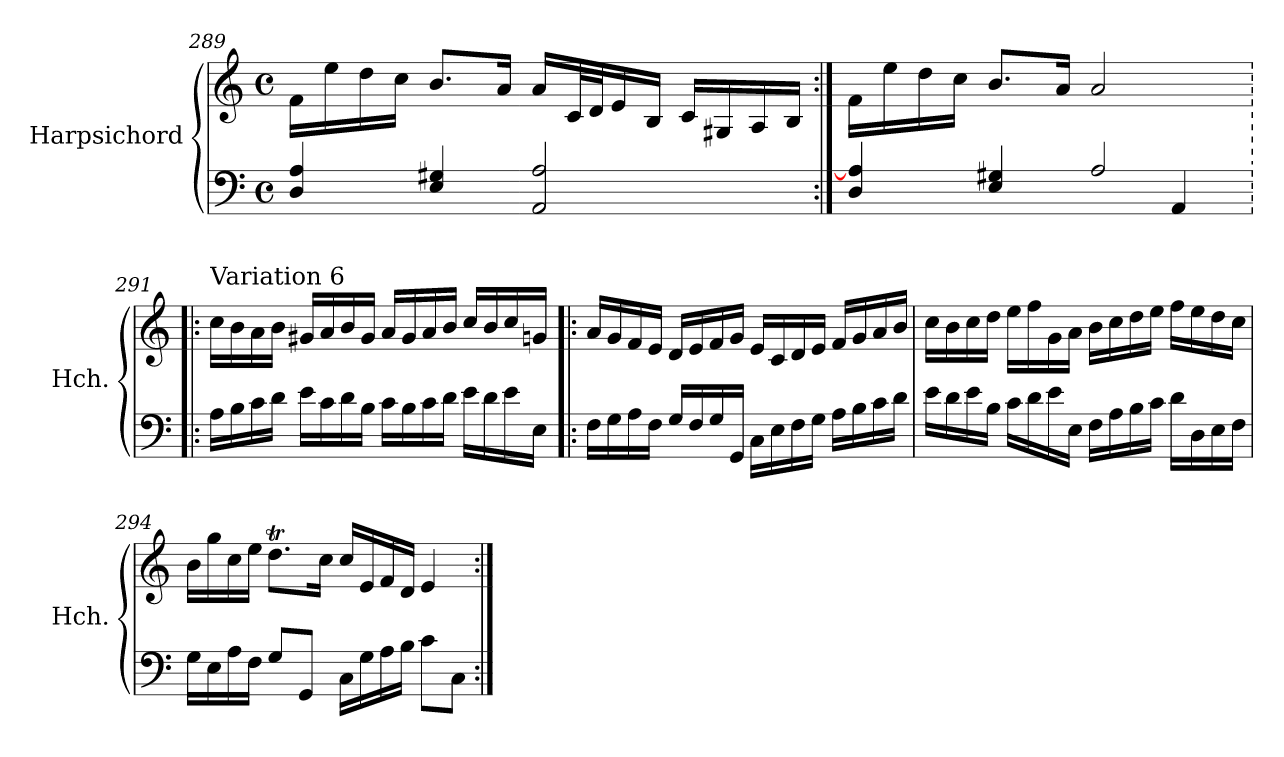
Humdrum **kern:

**kern	**kern
*part1	*part1
*staff2	*staff1
*I"Harpsichord	*
*I'Hch.	*
*clefF4	*clefG2
*k[]	*k[]
*M4/4	*M4/4
*met(c)	*met(c)
=289	=289
4D/ 4A/	16f\LL
.	16ee\
.	16dd\
.	16cc\JJ
4E/ 4G#X/	8.b/L
.	16a/Jk
2AA/ 2A/	16a/LL
.	32c/L
.	32d/J
.	16e/
.	16B/JJ
.	16c/LL
.	16G#X/
.	16A/
.	16B/JJ
=290:|!	=290:|!
*^	*
4D/ 4A/]	2.ryy	16f\LL
.	.	16ee\
.	.	16dd\
.	.	16cc\JJ
4E/ 4G#X/	.	8.b/L
.	.	16a/Jk
2A/	.	2a/
.	4AA/	.
*v	*v	*
!!LO:LB:g=z
=291|!:	=291|!:
*	*MM85
*^	*
!	!	!LO:TX:t=Variation 6
*v	*v	*
16A\LL	16cc\LL
16B\	16b\
16c\	16a\
16d\JJ	16b\JJ
16e\LL	16g#X/LL
16c\	16a/
16d\	16b/
16B\JJ	16g#/JJ
16c\LL	16a/LL
16B\	16g#/
16c\	16a/
16d\JJ	16b/JJ
16e\LL	16cc/LL
16d\	16b/
16e\	16cc/
16E\JJ	16gn/JJ
=292	=292
16F\LL	16a/LL
16G\	16g/
16A\	16f/
16F\JJ	16e/JJ
16G/LL	16d/LL
16F/	16e/
16G/	16f/
16GG/JJ	16g/JJ
16C\LL	16e/LL
16E\	16c/
16F\	16d/
16G\JJ	16e/JJ
16A\LL	16f/LL
16B\	16g/
16c\	16a/
16d\JJ	16b/JJ
=293	=293
16e\LL	16cc\LL
16d\	16b\
16e\	16cc\
16B\JJ	16dd\JJ
16c\LL	16ee\LL
16d\	16ff\
16e\	16g\
16E\JJ	16a\JJ
16F\LL	16b\LL
16A\	16cc\
16B\	16dd\
16c\JJ	16ee\JJ
16d\LL	16ff\LL
16D\	16ee\
16E\	16dd\
16F\JJ	16cc\JJ
!!LO:LB:g=z
=294	=294
16G\LL	16b\LL
16E\	16gg\
16A\	16cc\
16F\JJ	16ee\JJ
8G/L	8.ddT\L
8GG/J	.
.	16cc\Jk
16C\LL	16cc/LL
16G\	16e/
16A\	16f/
16B\JJ	16d/JJ
8c\L	4e/
8C\J	.
=:|!	=:|!
*-	*-
